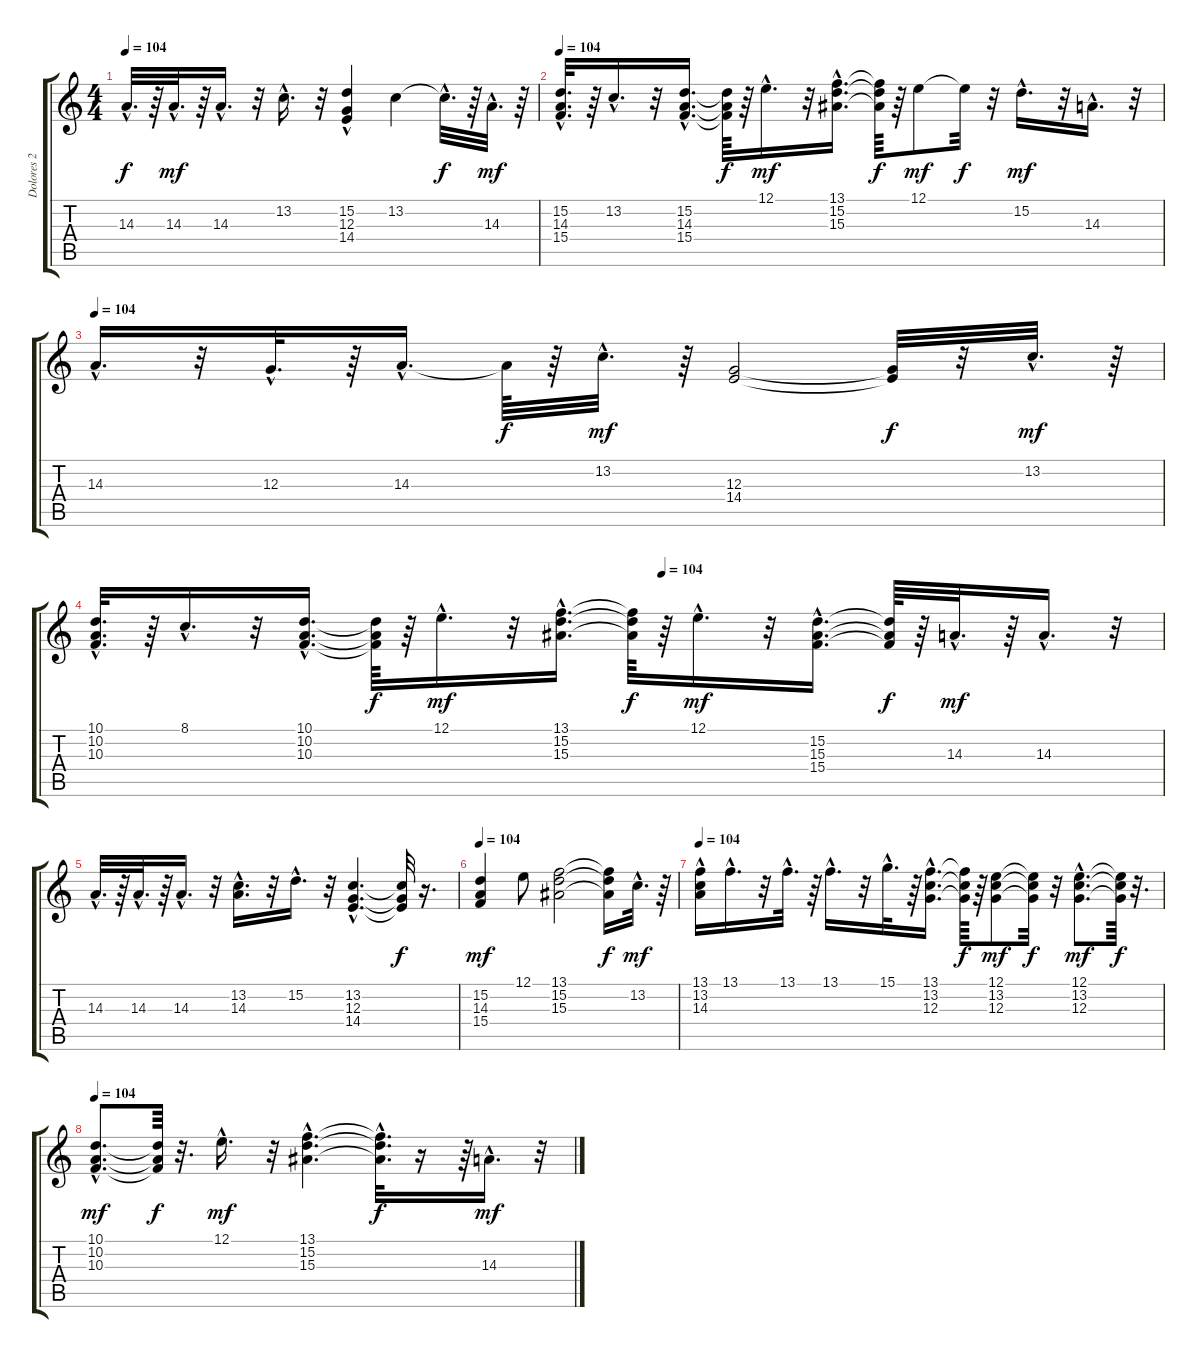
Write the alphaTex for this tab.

\track ("Dolores 2" "Dolores 2") {instrument pad3polysynth}
\staff {score tabs}
\tuning (E4 B3 G3 D3 A2 E2) {hide}
\ts (4 4)
\tempo 104
\clef g2
\ks c
14.3{hac t}.32{d dy f} r.64 14.3{hac}.32{d dy mf} r.64 14.3{hac}.16{d} r.32 13.2{hac}.16{d} r.32 (15.2{hac} 12.3 14.4).4 13.2.4 13.2{hac t}.32{d dy f} r.64 14.3{hac}.32{d dy mf} r.64 |
\tempo 104
(15.2{hac} 14.3{hac} 15.4{hac}).32{d} r.64 13.2{hac}.16{d} r.32 (15.2{hac} 14.3{hac} 15.4{hac}).16{d} (15.2{t} 14.3{t} 15.4{t}).64{dy f} r.64 12.1{hac}.16{d dy mf} r.32 (13.1{hac} 15.2{hac} 15.3{hac}).16{d} (13.1{t} 15.2{t} 15.3{t}).64{dy f} r.64 12.1.8{dy mf} 12.1{t}.32{dy f} r.32 15.2{hac}.16{d dy mf} r.32 14.3{hac}.16{d} r.32 |
\tempo 104
14.3{hac}.16{d} r.32 12.3{hac}.32{d} r.64 14.3{hac}.16{d} 14.3{t}.64{dy f} r.64 13.2{hac}.32{d dy mf} r.64 (12.3 14.4).2 (12.3{t} 14.4{t}).32{dy f} r.32 13.2{hac}.32{d dy mf} r.64 |
\tempo (104 0.53125)
(10.1{hac} 10.2{hac} 10.3{hac}).32{d} r.64 8.1{hac}.16{d} r.32 (10.1{hac} 10.2{hac} 10.3{hac}).16{d} (10.1{t} 10.2{t} 10.3{t}).64{dy f} r.64 12.1{hac}.16{d dy mf} r.32 (13.1{hac} 15.2{hac} 15.3{hac}).16{d} (13.1{t} 15.2{t} 15.3{t}).64{dy f} r.64 12.1{hac}.16{d dy mf} r.32 (15.2{hac} 15.3{hac} 15.4{hac}).16{d} (15.2{t} 15.3{t} 15.4{t}).64{dy f} r.64 14.3{hac}.32{d dy mf} r.64 14.3{hac}.16{d} r.32 |
14.3{hac}.32{d} r.64 14.3{hac}.32{d} r.64 14.3{hac}.16{d} r.32 (13.2{hac} 14.3{hac}).16{d} r.32 15.2{hac}.16{d} r.32 (13.2{hac} 12.3{hac} 14.4{hac}).4{d} (13.2{t} 12.3{t} 14.4{t}).32{dy f} r.16{d} |
\tempo 104
(15.2 14.3 15.4).4{dy mf} 12.1.8 (13.1 15.2 15.3).2 (13.1{t} 15.2{t} 15.3{t}).16{dy f} 13.2{hac}.32{d dy mf} r.64 |
\tempo 104
(13.1{hac} 13.2{hac} 14.3{hac}).16 13.1{hac}.16{d} r.32 13.1{hac}.32{d} r.64 13.1{hac}.16{d} r.32 15.1{hac}.32{d} r.64 (13.1{hac} 13.2{hac} 12.3{hac}).16{d} (13.1{t} 13.2{t} 12.3{t}).64{dy f} r.64 (12.1 13.2 12.3).8{dy mf} (12.1{t} 13.2{t} 12.3{t}).32{dy f} r.32 (12.1{hac} 13.2{hac} 12.3{hac}).8{d dy mf} (12.1{t} 13.2{t} 12.3{t}).64{dy f} r.32{d} |
\tempo 104
(10.1{hac} 10.2{hac} 10.3{hac}).8{d dy mf} (10.1{t} 10.2{t} 10.3{t}).64{dy f} r.32{d} 12.1{hac}.16{d dy mf} r.32 (13.1{hac} 15.2{hac} 15.3{hac}).4{d} (13.1{hac t} 15.2{hac t} 15.3{hac t}).32{d dy f} r.16 r.64 14.3{hac}.16{d dy mf} r.32
